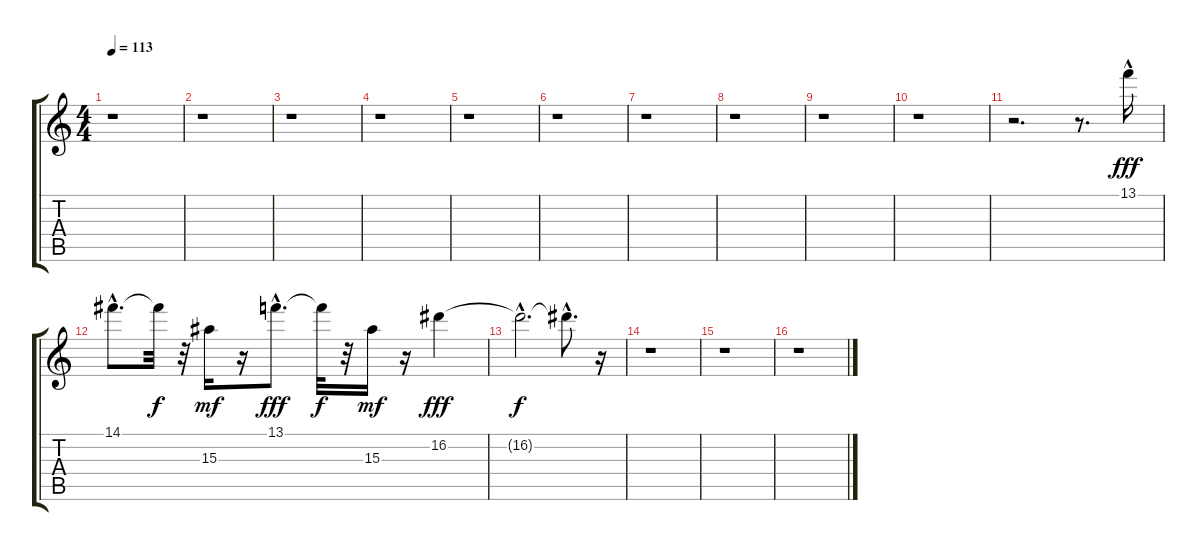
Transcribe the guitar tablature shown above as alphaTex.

\track "" {instrument electricbassfinger}
\staff {score tabs}
\tuning (E4 B3 G3 D3 A2 E2) {hide}
\ts (4 4)
\tempo 113
\clef g2
\ks c
r.1{dy f} |
r.1 |
r.1 |
r.1 |
r.1 |
r.1 |
r.1 |
r.1 |
r.1 |
r.1 |
r.2{d} r.8{d} 13.1{hac}.16{dy fff} |
14.1{hac}.8{d} 14.1{t}.32{dy f} r.32 15.3.16{dy mf} r.16 13.1{hac}.8{d dy fff} 13.1{t}.32{dy f} r.32 15.3.16{dy mf} r.16 16.2.4{dy fff} |
16.2{hac t}.2{d dy f} 16.2{hac t}.8{d} r.16 |
r.1 |
r.1 |
r.1
